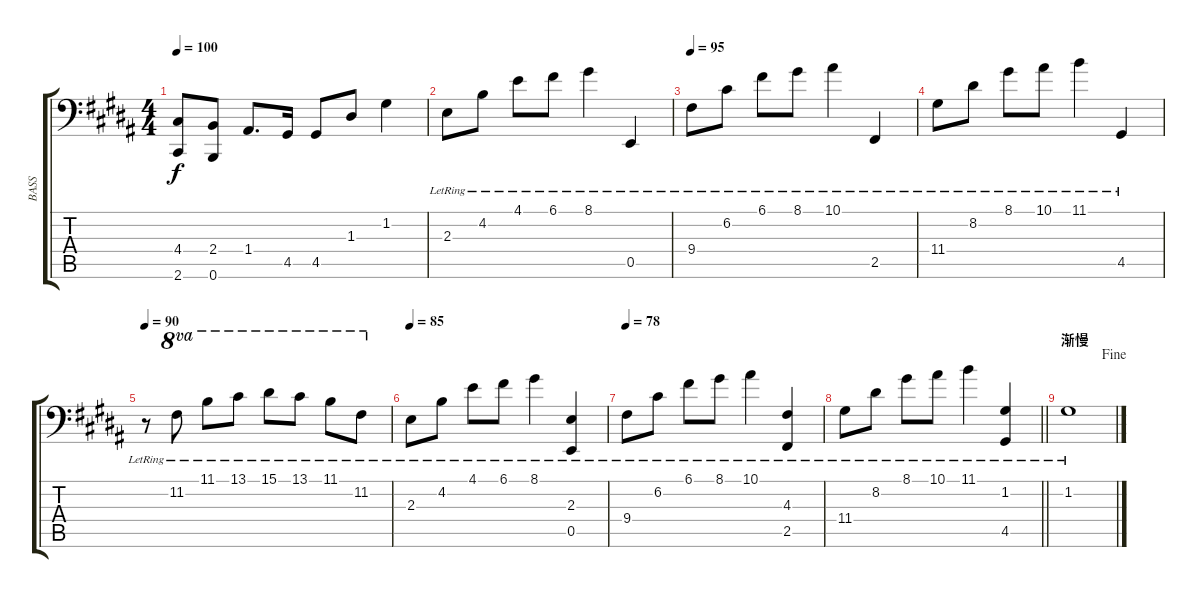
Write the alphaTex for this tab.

\track ("BASS" "BASS") {instrument electricbassfinger}
\staff {score tabs}
\tuning (C3 G2 D2 A1 E1 B0) {hide}
\ts (4 4)
\tempo 100
\clef f4
\ks b
(4.4 2.6).8{dy f} (2.4 0.6).8 1.4.8{d} 4.5.16 4.5.8 1.3.8 1.2.4 |
2.3{lr}.8 4.2{lr}.8 4.1{lr}.8 6.1{lr}.8 8.1{lr}.4 0.5{lr}.4 |
\tempo 95
9.4{lr}.8 6.2{lr}.8 6.1{lr}.8 8.1{lr}.8 10.1{lr}.4 2.5{lr}.4 |
11.4{lr}.8 8.2{lr}.8 8.1{lr}.8 10.1{lr}.8 11.1{lr}.4 4.5{lr}.4 |
\tempo 90
r.8 11.2{lr}.8{ot 8va} 11.1{lr}.8{ot 8va} 13.1{lr}.8{ot 8va} 15.1{lr}.8{ot 8va} 13.1{lr}.8{ot 8va} 11.1{lr}.8{ot 8va} 11.2{lr}.8{ot 8va} |
\tempo 85
2.3{lr}.8 4.2{lr}.8 4.1{lr}.8 6.1{lr}.8 8.1{lr}.4 (2.3{lr} 0.5{lr}).4 |
\tempo 78
9.4{lr}.8 6.2{lr}.8 6.1{lr}.8 8.1{lr}.8 10.1{lr}.4 (4.3{lr} 2.5{lr}).4 |
\barLineRight lightlight
11.4{lr}.8 8.2{lr}.8 8.1{lr}.8 10.1{lr}.8 11.1{lr}.4 (1.2{lr} 4.5{lr}).4 |
\section ("" "渐慢")
\jump fine
1.2{lr}.1
